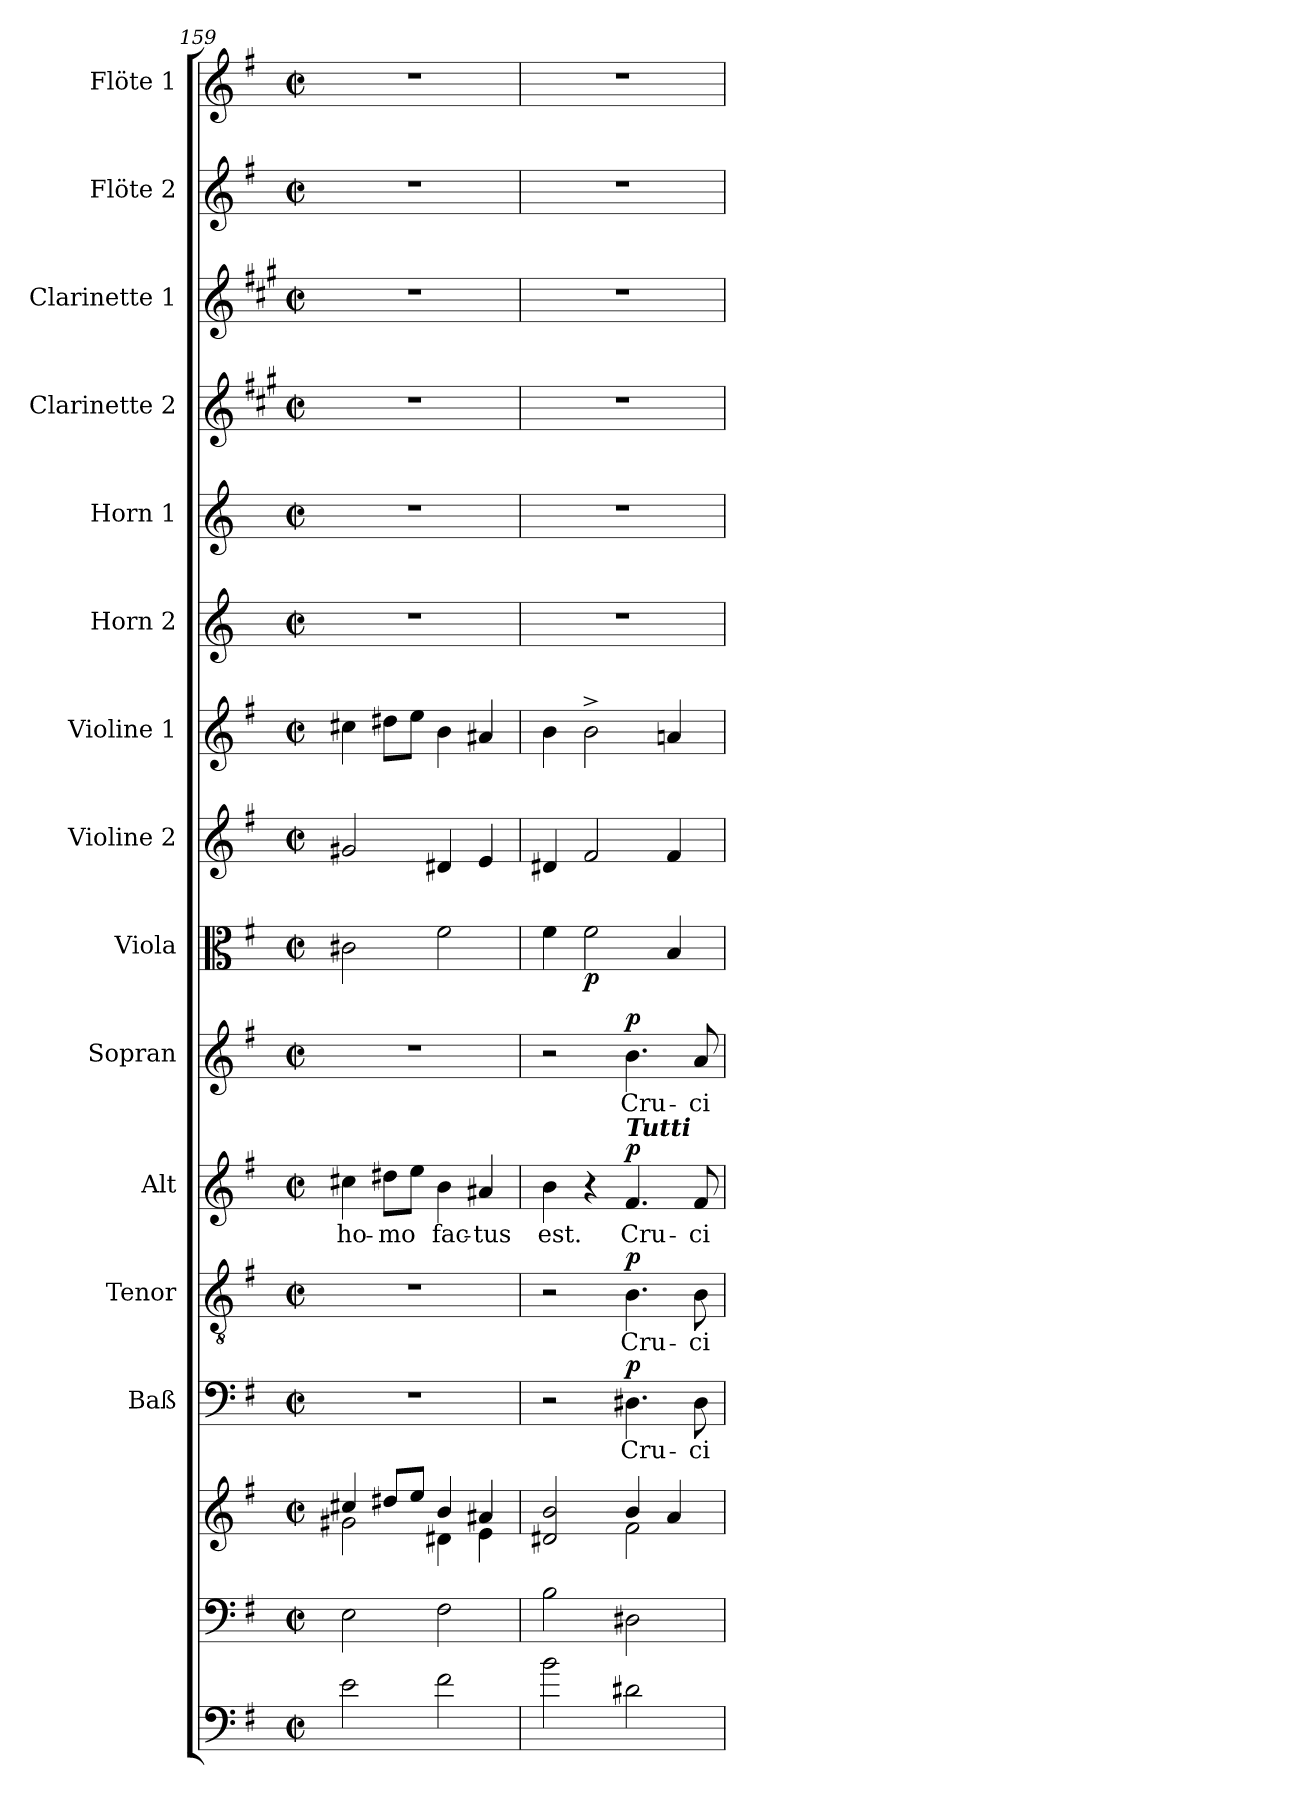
**kern	**kern	**kern	**kern	**text	**dynam	**kern	**text	**dynam	**kern	**text	**dynam	**kern	**text	**dynam	**kern	**dynam	**kern	**kern	**kern	**kern	**kern	**kern	**kern	**kern
*part15	*part14	*part14	*part13	*part13	*part13	*part12	*part12	*part12	*part11	*part11	*part11	*part10	*part10	*part10	*part9	*part9	*part8	*part7	*part6	*part5	*part4	*part3	*part2	*part1
*staff16	*staff15	*staff14	*staff13	*staff13	*staff13	*staff12	*staff12	*staff12	*staff11	*staff11	*staff11	*staff10	*staff10	*staff10	*staff9	*staff9	*staff8	*staff7	*staff6	*staff5	*staff4	*staff3	*staff2	*staff1
*	*	*	*I"Baß	*	*	*I"Tenor	*	*	*I"Alt	*	*	*I"Sopran	*	*	*I"Viola	*	*I"Violine 2	*I"Violine 1	*I"Horn 2	*I"Horn 1	*I"Clarinette 2	*I"Clarinette 1	*I"Flöte 2	*I"Flöte 1
*	*	*	*I'Baß	*	*	*I'Ten	*	*	*I'Alt	*	*	*I'Sop	*	*	*I'Vla.	*	*I'Vln. 2	*I'Vln. 1	*I'Hrn. 2	*I'Hrn. 1	*I'Cl. 2	*I'Cl. 1	*I'Fl. 2	*I'Fl. 1
*clefF4	*clefF4	*clefG2	*clefF4	*	*	*clefGv2	*	*	*clefG2	*	*	*clefG2	*	*	*clefC3	*	*clefG2	*clefG2	*clefG2	*clefG2	*clefG2	*clefG2	*clefG2	*clefG2
*ITrd7c12	*	*	*	*	*	*	*	*	*	*	*	*	*	*	*	*	*	*	*ITrd3c5	*ITrd3c5	*ITrd1c2	*ITrd1c2	*	*
*k[f#]	*k[f#]	*k[f#]	*k[f#]	*	*	*k[f#]	*	*	*k[f#]	*	*	*k[f#]	*	*	*k[f#]	*	*k[f#]	*k[f#]	*k[f#]	*k[f#]	*k[f#]	*k[f#]	*k[f#]	*k[f#]
*G:	*G:	*G:	*G:	*	*	*G:	*	*	*G:	*	*	*G:	*	*	*G:	*	*G:	*G:	*G:	*G:	*G:	*G:	*G:	*G:
*M2/2	*M2/2	*M2/2	*M2/2	*	*	*M2/2	*	*	*M2/2	*	*	*M2/2	*	*	*M2/2	*	*M2/2	*M2/2	*M2/2	*M2/2	*M2/2	*M2/2	*M2/2	*M2/2
*met(c|)	*met(c|)	*met(c|)	*met(c|)	*	*	*met(c|)	*	*	*met(c|)	*	*	*met(c|)	*	*	*met(c|)	*	*met(c|)	*met(c|)	*met(c|)	*met(c|)	*met(c|)	*met(c|)	*met(c|)	*met(c|)
=159	=159	=159	=159	=159	=159	=159	=159	=159	=159	=159	=159	=159	=159	=159	=159	=159	=159	=159	=159	=159	=159	=159	=159	=159
*	*	*^	*	*	*	*	*	*	*	*	*	*	*	*	*	*	*	*	*	*	*	*	*	*
!	!	!	!	!	!	!	!	!	!	!	!LO:LY:b	!	!	!	!	!	!	!	!	!	!	!	!	!	!
2E\	2E\	4cc#X/	2g#X\	1r	.	.	1r	.	.	4cc#X\	ho-	.	1r	.	.	2c#X\	.	2g#X/	4cc#X\	1r	1r	1r	1r	1r	1r
!	!	!	!	!	!	!	!	!	!	!	!LO:LY:b	!	!	!	!	!	!	!	!	!	!	!	!	!	!
.	.	8dd#X/L	.	.	.	.	.	.	.	8dd#X\L	-mo	.	.	.	.	.	.	.	8dd#X\L	.	.	.	.	.	.
.	.	8ee/J	.	.	.	.	.	.	.	8ee\J	.	.	.	.	.	.	.	.	8ee\J	.	.	.	.	.	.
!	!	!	!	!	!	!	!	!	!	!	!LO:LY:b	!	!	!	!	!	!	!	!	!	!	!	!	!	!
2F#\	2F#\	4b/	4d#X\	.	.	.	.	.	.	4b\	fac-	.	.	.	.	2f#\	.	4d#X/	4b\	.	.	.	.	.	.
!	!	!	!	!	!	!	!	!	!	!	!LO:LY:b	!	!	!	!	!	!	!	!	!	!	!	!	!	!
.	.	4a#X/	4e\	.	.	.	.	.	.	4a#X/	-tus	.	.	.	.	.	.	4e/	4a#X/	.	.	.	.	.	.
=160	=160	=160	=160	=160	=160	=160	=160	=160	=160	=160	=160	=160	=160	=160	=160	=160	=160	=160	=160	=160	=160	=160	=160	=160	=160
!	!	!	!	!	!	!	!	!	!	!	!LO:LY:b	!	!	!	!	!	!	!	!	!	!	!	!	!	!
2B\	2B\	2d#X/ 2b/	2ryy	2r	.	.	2r	.	.	4b\	est.	.	2r	.	.	4f#\	.	4d#X/	4b\	1r	1r	1r	1r	1r	1r
!	!	!	!	!	!	!	!	!	!	!	!	!	!	!	!	!	!LO:DY:b	!	!	!	!	!	!	!	!
.	.	.	.	.	.	.	.	.	.	4r	.	.	.	.	.	2f#\	p	2f#/	2b^>\	.	.	.	.	.	.
!	!	!	!	!	!	!	!	!	!	!LO:TX:a:Bi:t=Tutti	!	!	!	!	!	!	!	!	!	!	!	!	!	!	!
!	!	!	!	!	!LO:LY:b	!LO:DY:a	!	!LO:LY:b	!LO:DY:a	!	!LO:LY:b	!LO:DY:a	!	!LO:LY:b	!LO:DY:a	!	!	!	!	!	!	!	!	!	!
2D#X\	2D#X\	4b/	2f#\	4.D#X\	Cru-	p	4.B\	Cru-	p	4.f#/	Cru-	p	4.b\	Cru-	p	.	.	.	.	.	.	.	.	.	.
.	.	4a/	.	.	.	.	.	.	.	.	.	.	.	.	.	4B/	.	4f#/	4an/	.	.	.	.	.	.
!	!	!	!	!	!LO:LY:b	!	!	!LO:LY:b	!	!	!LO:LY:b	!	!	!LO:LY:b	!	!	!	!	!	!	!	!	!	!	!
.	.	.	.	8D#\	-ci-	.	8B\	-ci-	.	8f#/	-ci-	.	8a/	-ci-	.	.	.	.	.	.	.	.	.	.	.
*	*	*v	*v	*	*	*	*	*	*	*	*	*	*	*	*	*	*	*	*	*	*	*	*	*	*
=	=	=	=	=	=	=	=	=	=	=	=	=	=	=	=	=	=	=	=	=	=	=	=	=
*-	*-	*-	*-	*-	*-	*-	*-	*-	*-	*-	*-	*-	*-	*-	*-	*-	*-	*-	*-	*-	*-	*-	*-	*-
